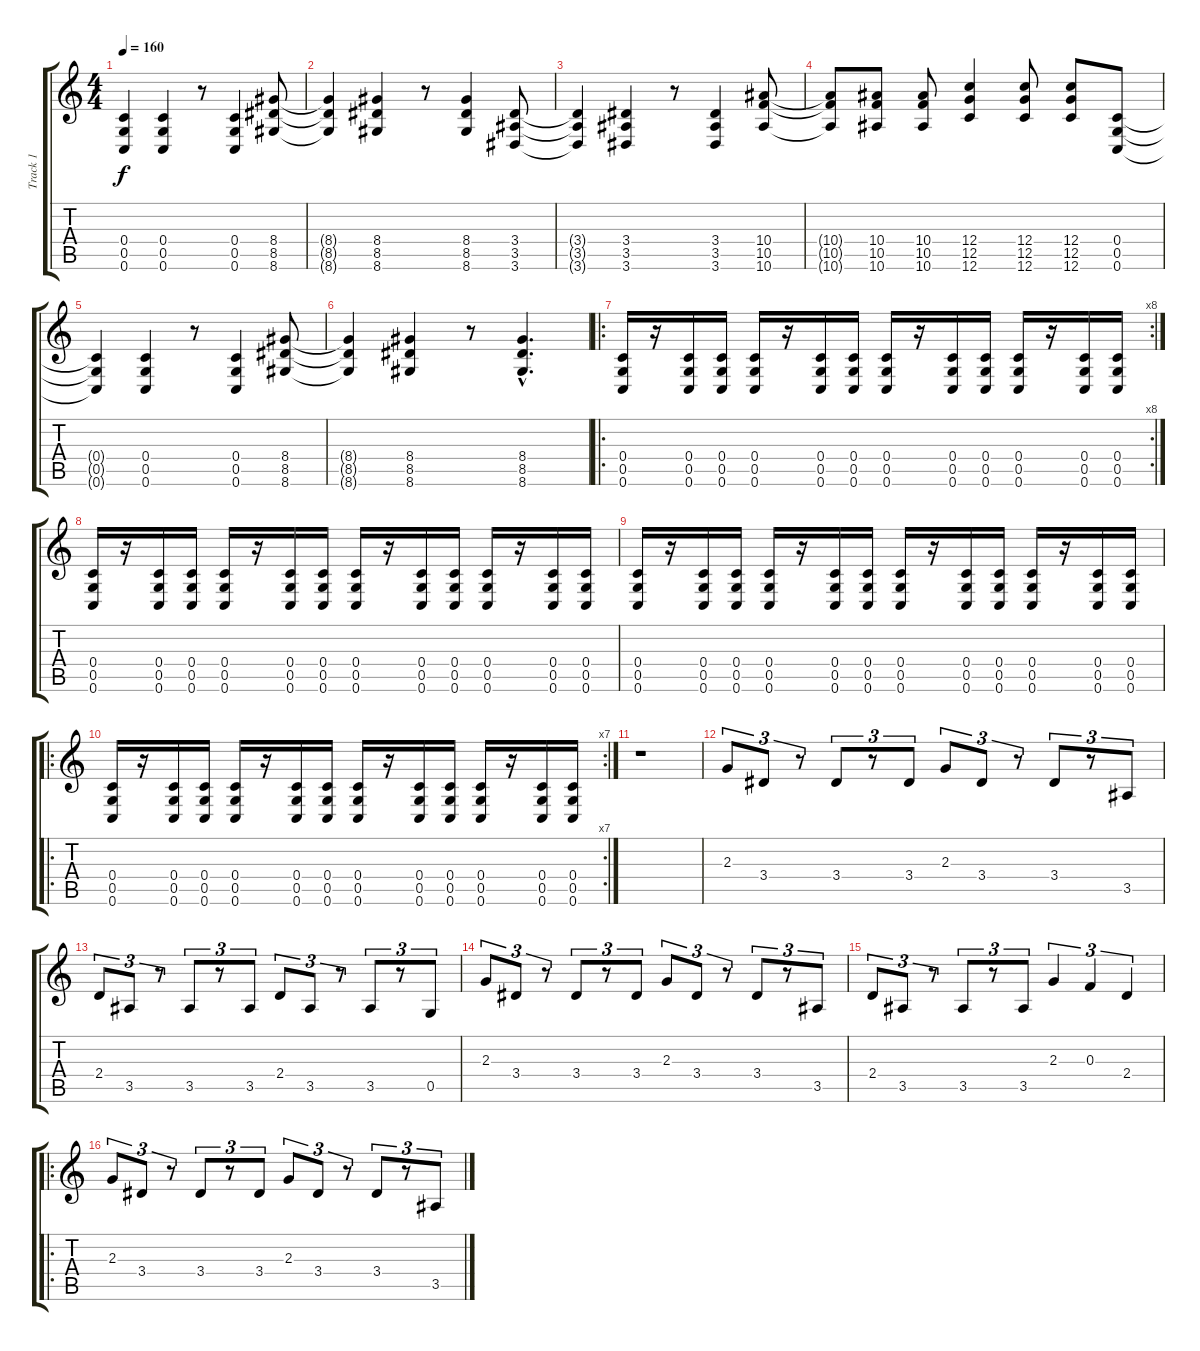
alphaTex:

\track ("Track 1" "Track 1") {instrument overdrivenguitar}
\staff {score tabs}
\tuning (D4 A3 F3 C3 G2 C2) {hide}
\ts (4 4)
\tempo 160
\clef g2
\ks c
(0.4{t} 0.5{t} 0.6{t}).4{dy f} (0.4 0.5 0.6).4 r.8 (0.4 0.5 0.6).4 (8.4 8.5 8.6).8 |
(8.4{t} 8.5{t} 8.6{t}).4 (8.4 8.5 8.6).4 r.8 (8.4 8.5 8.6).4 (3.4 3.5 3.6).8 |
(3.4{t} 3.5{t} 3.6{t}).4 (3.4 3.5 3.6).4 r.8 (3.4 3.5 3.6).4 (10.4 10.5 10.6).8 |
(10.4{t} 10.5{t} 10.6{t}).8 (10.4 10.5 10.6).8 (10.4 10.5 10.6).8 (12.4 12.5 12.6).4 (12.4 12.5 12.6).8 (12.4 12.5 12.6).8 (0.4 0.5 0.6).8 |
(0.4{t} 0.5{t} 0.6{t}).4 (0.4 0.5 0.6).4 r.8 (0.4 0.5 0.6).4 (8.4 8.5 8.6).8 |
(8.4{t} 8.5{t} 8.6{t}).4 (8.4 8.5 8.6).4 r.8 (8.4{hac} 8.5{hac} 8.6{hac}).4{d} |
\ro
\rc 8
(0.4 0.5 0.6).16 r.16 (0.4 0.5 0.6).16 (0.4 0.5 0.6).16 (0.4 0.5 0.6).16 r.16 (0.4 0.5 0.6).16 (0.4 0.5 0.6).16 (0.4 0.5 0.6).16 r.16 (0.4 0.5 0.6).16 (0.4 0.5 0.6).16 (0.4 0.5 0.6).16 r.16 (0.4 0.5 0.6).16 (0.4 0.5 0.6).16 |
(0.4 0.5 0.6).16 r.16 (0.4 0.5 0.6).16 (0.4 0.5 0.6).16 (0.4 0.5 0.6).16 r.16 (0.4 0.5 0.6).16 (0.4 0.5 0.6).16 (0.4 0.5 0.6).16 r.16 (0.4 0.5 0.6).16 (0.4 0.5 0.6).16 (0.4 0.5 0.6).16 r.16 (0.4 0.5 0.6).16 (0.4 0.5 0.6).16 |
(0.4 0.5 0.6).16 r.16 (0.4 0.5 0.6).16 (0.4 0.5 0.6).16 (0.4 0.5 0.6).16 r.16 (0.4 0.5 0.6).16 (0.4 0.5 0.6).16 (0.4 0.5 0.6).16 r.16 (0.4 0.5 0.6).16 (0.4 0.5 0.6).16 (0.4 0.5 0.6).16 r.16 (0.4 0.5 0.6).16 (0.4 0.5 0.6).16 |
\ro
\rc 7
(0.4 0.5 0.6).16 r.16 (0.4 0.5 0.6).16 (0.4 0.5 0.6).16 (0.4 0.5 0.6).16 r.16 (0.4 0.5 0.6).16 (0.4 0.5 0.6).16 (0.4 0.5 0.6).16 r.16 (0.4 0.5 0.6).16 (0.4 0.5 0.6).16 (0.4 0.5 0.6).16 r.16 (0.4 0.5 0.6).16 (0.4 0.5 0.6).16 |
r.1 |
2.3.8{tu (3 2)} 3.4.8{tu (3 2)} r.8{tu (3 2)} 3.4.8{tu (3 2)} r.8{tu (3 2)} 3.4.8{tu (3 2)} 2.3.8{tu (3 2)} 3.4.8{tu (3 2)} r.8{tu (3 2)} 3.4.8{tu (3 2)} r.8{tu (3 2)} 3.5.8{tu (3 2)} |
2.4.8{tu (3 2)} 3.5.8{tu (3 2)} r.8{tu (3 2)} 3.5.8{tu (3 2)} r.8{tu (3 2)} 3.5.8{tu (3 2)} 2.4.8{tu (3 2)} 3.5.8{tu (3 2)} r.8{tu (3 2)} 3.5.8{tu (3 2)} r.8{tu (3 2)} 0.5.8{tu (3 2)} |
2.3.8{tu (3 2)} 3.4.8{tu (3 2)} r.8{tu (3 2)} 3.4.8{tu (3 2)} r.8{tu (3 2)} 3.4.8{tu (3 2)} 2.3.8{tu (3 2)} 3.4.8{tu (3 2)} r.8{tu (3 2)} 3.4.8{tu (3 2)} r.8{tu (3 2)} 3.5.8{tu (3 2)} |
2.4.8{tu (3 2)} 3.5.8{tu (3 2)} r.8{tu (3 2)} 3.5.8{tu (3 2)} r.8{tu (3 2)} 3.5.8{tu (3 2)} 2.3.4{tu (3 2)} 0.3.4{tu (3 2)} 2.4.4{tu (3 2)} |
\ro
2.3.8{tu (3 2)} 3.4.8{tu (3 2)} r.8{tu (3 2)} 3.4.8{tu (3 2)} r.8{tu (3 2)} 3.4.8{tu (3 2)} 2.3.8{tu (3 2)} 3.4.8{tu (3 2)} r.8{tu (3 2)} 3.4.8{tu (3 2)} r.8{tu (3 2)} 3.5.8{tu (3 2)}
